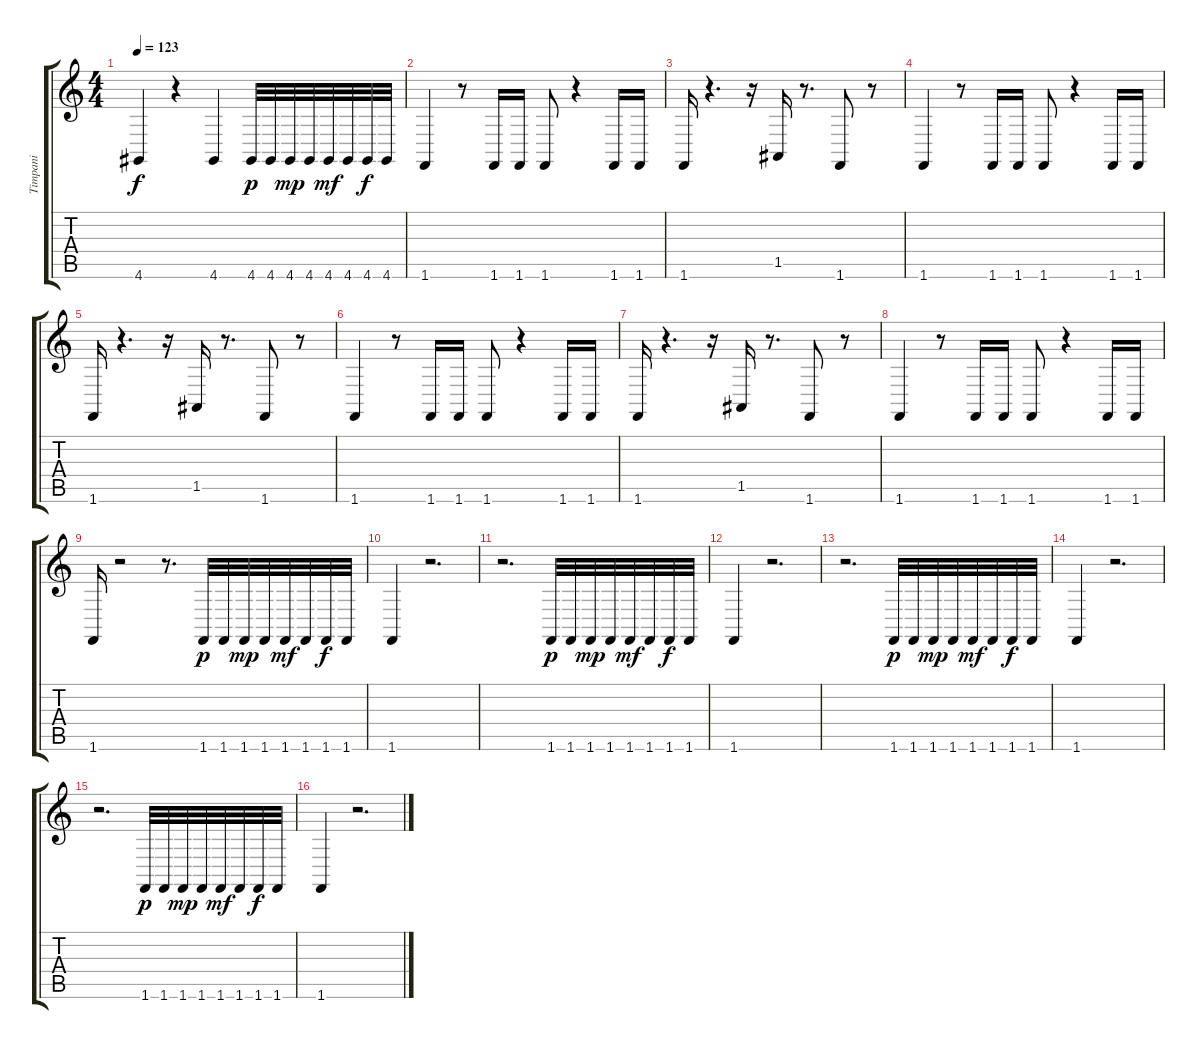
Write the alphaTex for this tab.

\track ("Timpani" "Timpani") {instrument timpani}
\staff {score tabs}
\tuning (E4 B3 G3 D3 A2 E2) {hide}
\ts (4 4)
\tempo 123
\clef g2
\ks c
4.6.4{dy f} r.4 4.6.4 4.6.32{dy p} 4.6.32 4.6.32{dy mp} 4.6.32 4.6.32{dy mf} 4.6.32 4.6.32{dy f} 4.6.32 |
1.6.4 r.8 1.6.16 1.6.16 1.6.8 r.4 1.6.16 1.6.16 |
1.6.16 r.4{d} r.16 1.5.16 r.8{d} 1.6.8 r.8 |
1.6.4 r.8 1.6.16 1.6.16 1.6.8 r.4 1.6.16 1.6.16 |
1.6.16 r.4{d} r.16 1.5.16 r.8{d} 1.6.8 r.8 |
1.6.4 r.8 1.6.16 1.6.16 1.6.8 r.4 1.6.16 1.6.16 |
1.6.16 r.4{d} r.16 1.5.16 r.8{d} 1.6.8 r.8 |
1.6.4 r.8 1.6.16 1.6.16 1.6.8 r.4 1.6.16 1.6.16 |
1.6.16 r.2 r.8{d} 1.6.32{dy p} 1.6.32 1.6.32{dy mp} 1.6.32 1.6.32{dy mf} 1.6.32 1.6.32{dy f} 1.6.32 |
1.6.4 r.2{d} |
r.2{d} 1.6.32{dy p} 1.6.32 1.6.32{dy mp} 1.6.32 1.6.32{dy mf} 1.6.32 1.6.32{dy f} 1.6.32 |
1.6.4 r.2{d} |
r.2{d} 1.6.32{dy p} 1.6.32 1.6.32{dy mp} 1.6.32 1.6.32{dy mf} 1.6.32 1.6.32{dy f} 1.6.32 |
1.6.4 r.2{d} |
r.2{d} 1.6.32{dy p} 1.6.32 1.6.32{dy mp} 1.6.32 1.6.32{dy mf} 1.6.32 1.6.32{dy f} 1.6.32 |
1.6.4 r.2{d}
